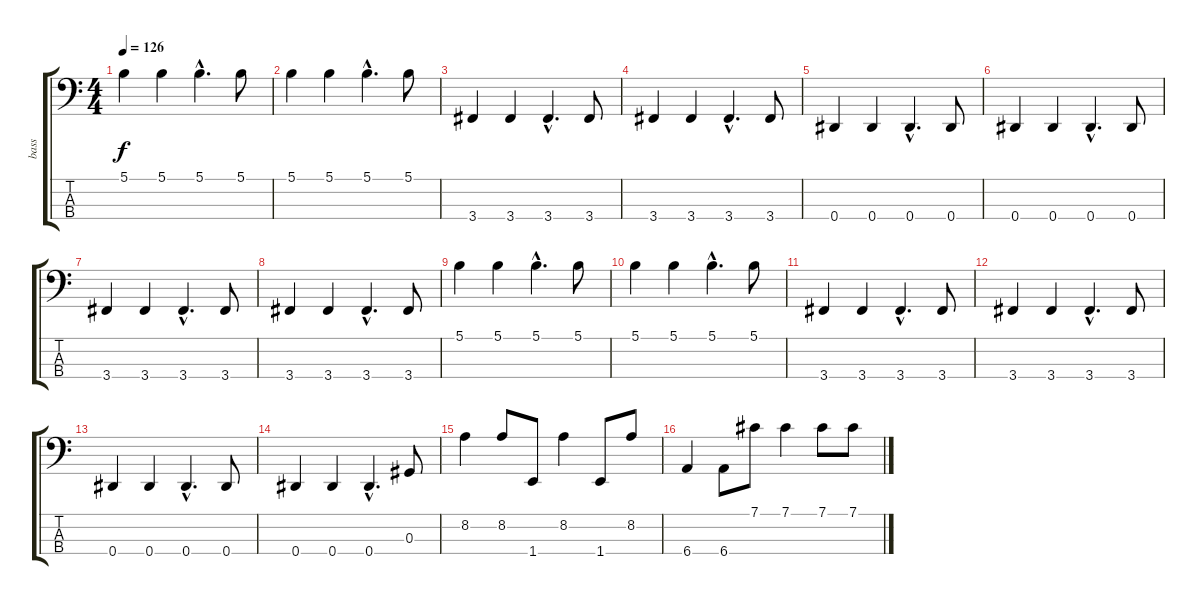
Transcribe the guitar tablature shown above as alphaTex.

\track ("bass" "bass") {instrument slapbass2}
\staff {score tabs}
\tuning (Gb2 Db2 Ab1 Eb1) {hide}
\ts (4 4)
\tempo 126
\clef f4
\ks c
5.1.4{dy f} 5.1.4 5.1{hac}.4{d} 5.1.8 |
5.1.4 5.1.4 5.1{hac}.4{d} 5.1.8 |
3.4.4 3.4.4 3.4{hac}.4{d} 3.4.8 |
3.4.4 3.4.4 3.4{hac}.4{d} 3.4.8 |
0.4.4 0.4.4 0.4{hac}.4{d} 0.4.8 |
0.4.4 0.4.4 0.4{hac}.4{d} 0.4.8 |
3.4.4 3.4.4 3.4{hac}.4{d} 3.4.8 |
3.4.4 3.4.4 3.4{hac}.4{d} 3.4.8 |
5.1.4 5.1.4 5.1{hac}.4{d} 5.1.8 |
5.1.4 5.1.4 5.1{hac}.4{d} 5.1.8 |
3.4.4 3.4.4 3.4{hac}.4{d} 3.4.8 |
3.4.4 3.4.4 3.4{hac}.4{d} 3.4.8 |
0.4.4 0.4.4 0.4{hac}.4{d} 0.4.8 |
0.4.4 0.4.4 0.4{hac}.4{d} 0.3.8 |
8.2.4 8.2.8 1.4.8 8.2.4 1.4.8 8.2.8 |
6.4.4 6.4.8 7.1.8 7.1.4 7.1.8 7.1.8
